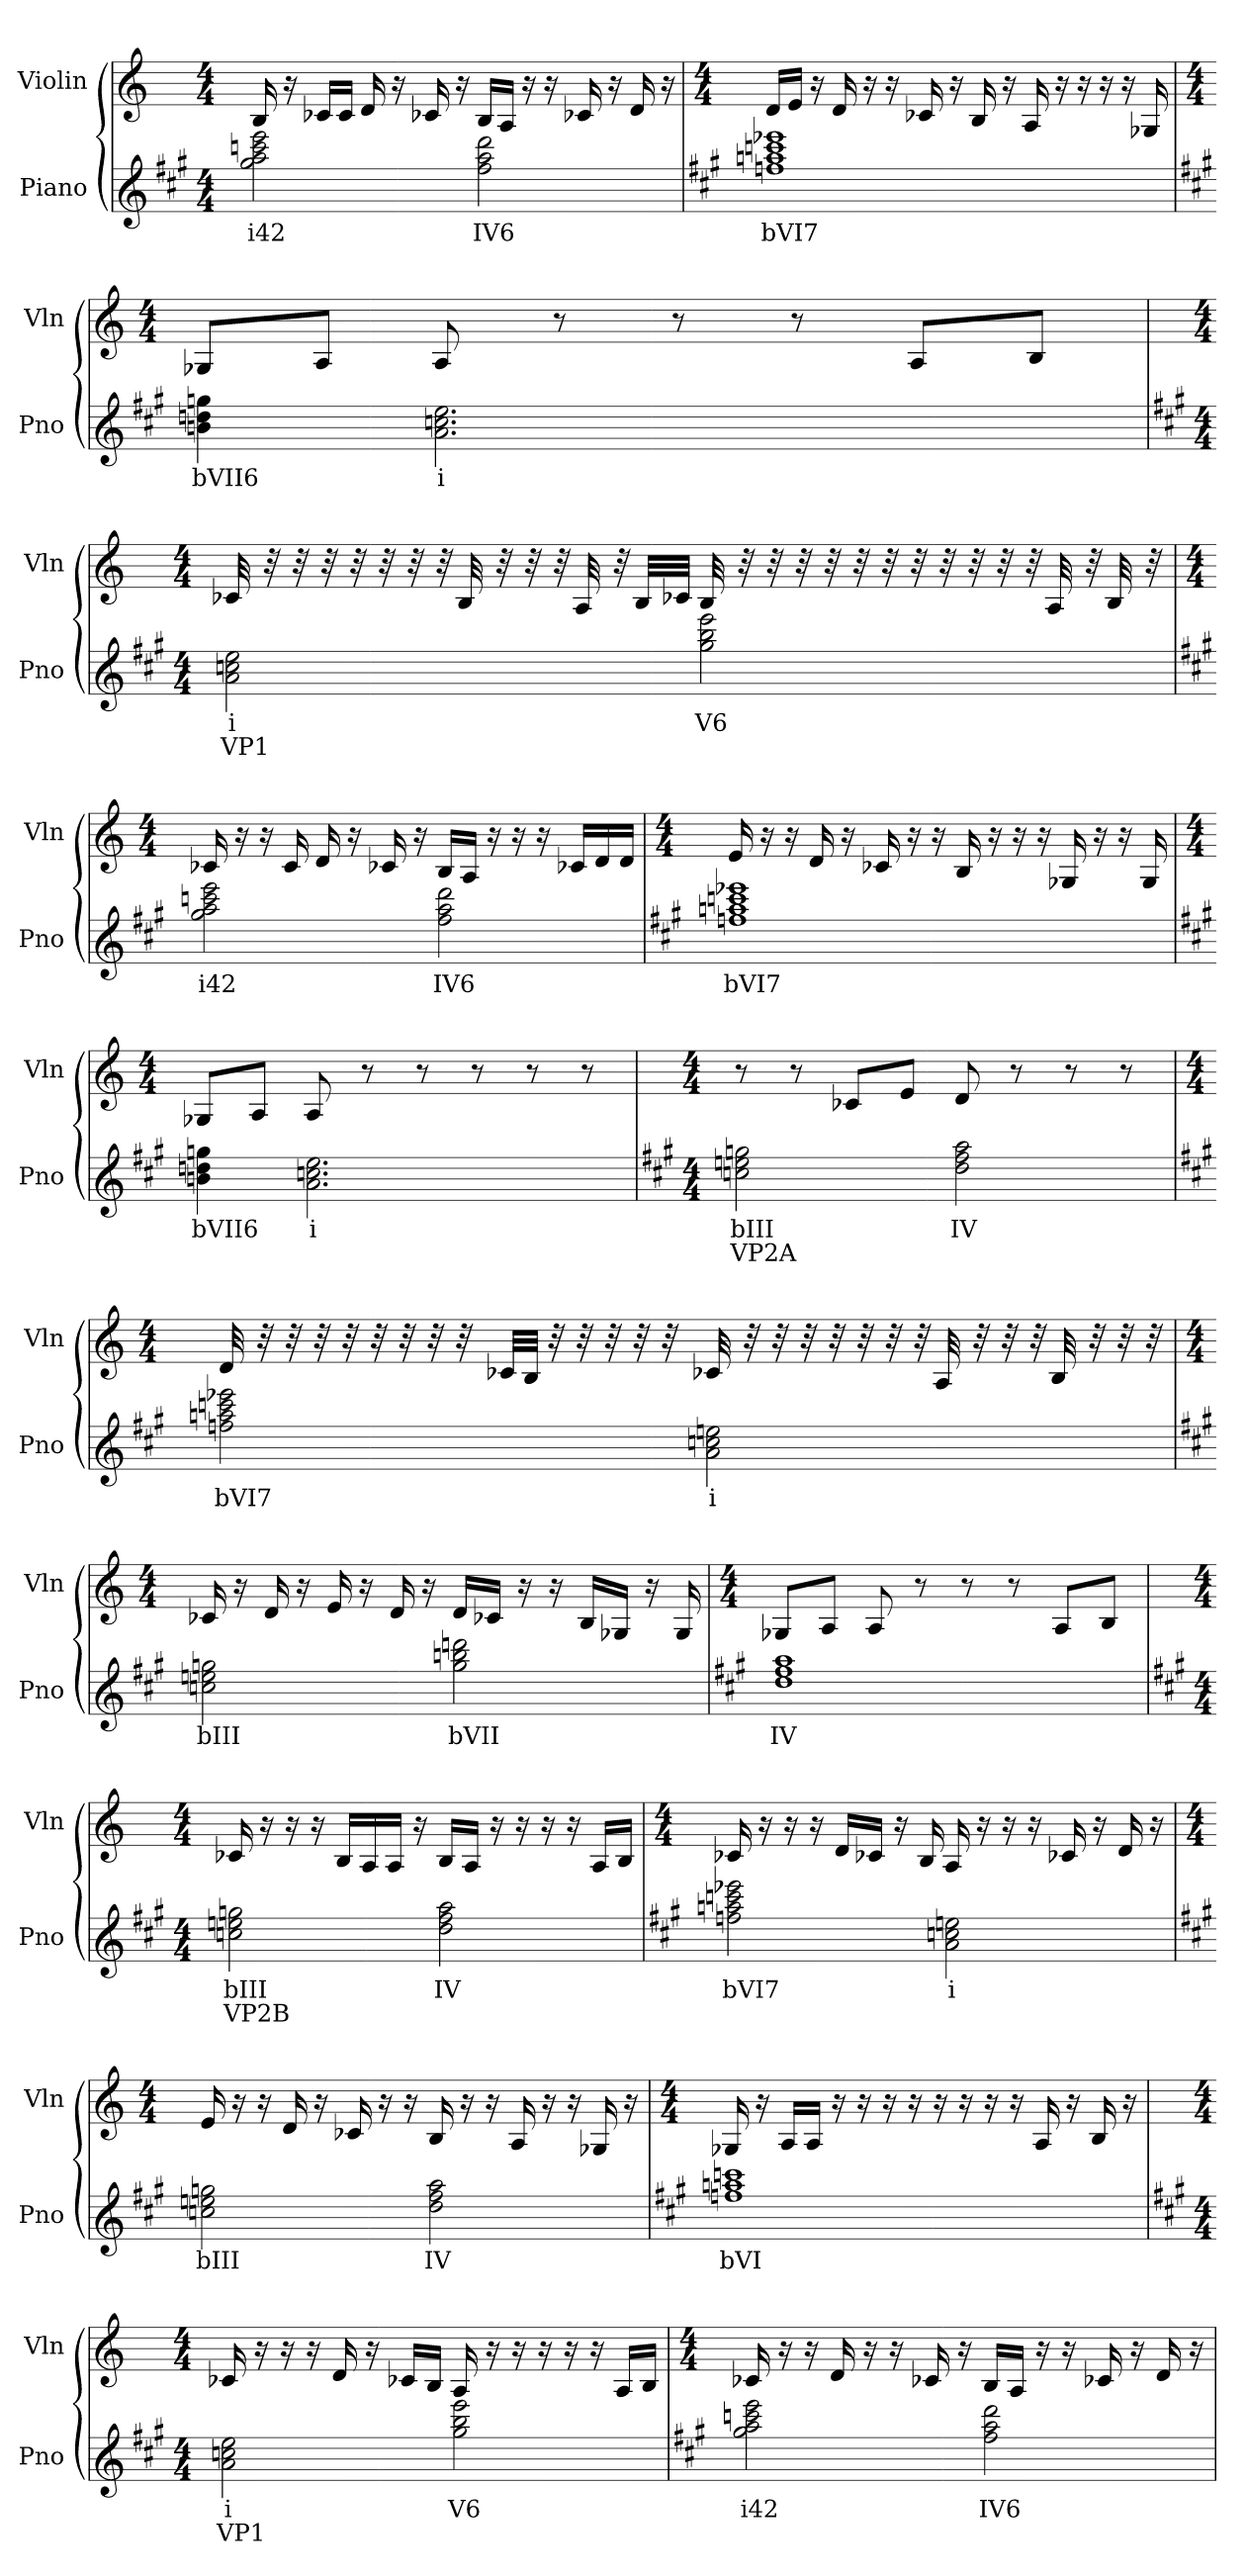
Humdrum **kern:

**kern	**text	**text	**kern
*part2	*part2	*part2	*part1
*staff2	*staff2	*staff2	*staff1
*I"Piano	*	*	*I"Violin
*I'Pno	*	*	*I'Vln
*k[f#c#g#]	*	*	*
*A:	*	*	*
*M4/4	*	*	*M4/4
=	=	=	=
2gg# 2aa 2cccn 2eee	i42	.	16B
.	.	.	16r
.	.	.	16c-XLL
.	.	.	16c-JJ
.	.	.	16d
.	.	.	16r
.	.	.	16c-X
.	.	.	16r
2ff# 2aa 2ddd	IV6	.	16BLL
.	.	.	16AJJ
.	.	.	16r
.	.	.	16r
.	.	.	16c-X
.	.	.	16r
.	.	.	16d
.	.	.	16r
=	=	=	=
*k[f#c#g#]	*	*	*
*A:	*	*	*
*	*	*	*M4/4
1ffn 1aan 1cccn 1eee-X	bVI7	.	16dLL
.	.	.	16eJJ
.	.	.	16r
.	.	.	16d
.	.	.	16r
.	.	.	16r
.	.	.	16c-X
.	.	.	16r
.	.	.	16B
.	.	.	16r
.	.	.	16A
.	.	.	16r
.	.	.	16r
.	.	.	16r
.	.	.	16r
.	.	.	16G-X
=	=	=	=
*k[f#c#g#]	*	*	*
*A:	*	*	*
*	*	*	*M4/4
4bn 4ddn 4ggn	bVII6	.	8G-XL
.	.	.	8AJ
2.a 2.ccn 2.ee	i	.	8A
.	.	.	8r
.	.	.	8r
.	.	.	8r
.	.	.	8AL
.	.	.	8BJ
=	=	=	=
*k[f#c#g#]	*	*	*
*A:	*	*	*
*M4/4	*	*	*M4/4
2a 2ccn 2ee	i	VP1	32c-X
.	.	.	32r
.	.	.	32r
.	.	.	32r
.	.	.	32r
.	.	.	32r
.	.	.	32r
.	.	.	32r
.	.	.	32B
.	.	.	32r
.	.	.	32r
.	.	.	32r
.	.	.	32A
.	.	.	32r
.	.	.	32BLLL
.	.	.	32c-XJJJ
2gg# 2bb 2eee	V6	.	32B
.	.	.	32r
.	.	.	32r
.	.	.	32r
.	.	.	32r
.	.	.	32r
.	.	.	32r
.	.	.	32r
.	.	.	32r
.	.	.	32r
.	.	.	32r
.	.	.	32r
.	.	.	32A
.	.	.	32r
.	.	.	32B
.	.	.	32r
=	=	=	=
*k[f#c#g#]	*	*	*
*A:	*	*	*
*	*	*	*M4/4
2gg# 2aa 2cccn 2eee	i42	.	16c-X
.	.	.	16r
.	.	.	16r
.	.	.	16c-
.	.	.	16d
.	.	.	16r
.	.	.	16c-X
.	.	.	16r
2ff# 2aa 2ddd	IV6	.	16BLL
.	.	.	16AJJ
.	.	.	16r
.	.	.	16r
.	.	.	16r
.	.	.	16c-XLL
.	.	.	16d
.	.	.	16dJJ
=	=	=	=
*k[f#c#g#]	*	*	*
*A:	*	*	*
*	*	*	*M4/4
1ffn 1aan 1cccn 1eee-X	bVI7	.	16e
.	.	.	16r
.	.	.	16r
.	.	.	16d
.	.	.	16r
.	.	.	16c-X
.	.	.	16r
.	.	.	16r
.	.	.	16B
.	.	.	16r
.	.	.	16r
.	.	.	16r
.	.	.	16G-X
.	.	.	16r
.	.	.	16r
.	.	.	16G-
=	=	=	=
*k[f#c#g#]	*	*	*
*A:	*	*	*
*	*	*	*M4/4
4bn 4ddn 4ggn	bVII6	.	8G-XL
.	.	.	8AJ
2.a 2.ccn 2.ee	i	.	8A
.	.	.	8r
.	.	.	8r
.	.	.	8r
.	.	.	8r
.	.	.	8r
=	=	=	=
*k[f#c#g#]	*	*	*
*A:	*	*	*
*M4/4	*	*	*M4/4
2ccn 2een 2ggn	bIII	VP2A	8r
.	.	.	8r
.	.	.	8c-XL
.	.	.	8eJ
2dd 2ff# 2aa	IV	.	8d
.	.	.	8r
.	.	.	8r
.	.	.	8r
=	=	=	=
*k[f#c#g#]	*	*	*
*A:	*	*	*
*	*	*	*M4/4
2ffn 2aan 2cccn 2eee-X	bVI7	.	32d
.	.	.	32r
.	.	.	32r
.	.	.	32r
.	.	.	32r
.	.	.	32r
.	.	.	32r
.	.	.	32r
.	.	.	32r
.	.	.	32c-XLLL
.	.	.	32BJJJ
.	.	.	32r
.	.	.	32r
.	.	.	32r
.	.	.	32r
.	.	.	32r
2a 2ccn 2een	i	.	32c-X
.	.	.	32r
.	.	.	32r
.	.	.	32r
.	.	.	32r
.	.	.	32r
.	.	.	32r
.	.	.	32r
.	.	.	32A
.	.	.	32r
.	.	.	32r
.	.	.	32r
.	.	.	32B
.	.	.	32r
.	.	.	32r
.	.	.	32r
=	=	=	=
*k[f#c#g#]	*	*	*
*A:	*	*	*
*	*	*	*M4/4
2ccn 2een 2ggn	bIII	.	16c-X
.	.	.	16r
.	.	.	16d
.	.	.	16r
.	.	.	16e
.	.	.	16r
.	.	.	16d
.	.	.	16r
2gg 2bbn 2dddn	bVII	.	16dLL
.	.	.	16c-XJJ
.	.	.	16r
.	.	.	16r
.	.	.	16BLL
.	.	.	16G-XJJ
.	.	.	16r
.	.	.	16G-
=	=	=	=
*k[f#c#g#]	*	*	*
*A:	*	*	*
*	*	*	*M4/4
1dd 1ff# 1aa	IV	.	8G-XL
.	.	.	8AJ
.	.	.	8A
.	.	.	8r
.	.	.	8r
.	.	.	8r
.	.	.	8AL
.	.	.	8BJ
=	=	=	=
*k[f#c#g#]	*	*	*
*A:	*	*	*
*M4/4	*	*	*M4/4
2ccn 2een 2ggn	bIII	VP2B	16c-X
.	.	.	16r
.	.	.	16r
.	.	.	16r
.	.	.	16BLL
.	.	.	16A
.	.	.	16AJJ
.	.	.	16r
2dd 2ff# 2aa	IV	.	16BLL
.	.	.	16AJJ
.	.	.	16r
.	.	.	16r
.	.	.	16r
.	.	.	16r
.	.	.	16ALL
.	.	.	16BJJ
=	=	=	=
*k[f#c#g#]	*	*	*
*A:	*	*	*
*	*	*	*M4/4
2ffn 2aan 2cccn 2eee-X	bVI7	.	16c-X
.	.	.	16r
.	.	.	16r
.	.	.	16r
.	.	.	16dLL
.	.	.	16c-XJJ
.	.	.	16r
.	.	.	16B
2a 2ccn 2een	i	.	16A
.	.	.	16r
.	.	.	16r
.	.	.	16r
.	.	.	16c-X
.	.	.	16r
.	.	.	16d
.	.	.	16r
=	=	=	=
*k[f#c#g#]	*	*	*
*A:	*	*	*
*	*	*	*M4/4
2ccn 2een 2ggn	bIII	.	16e
.	.	.	16r
.	.	.	16r
.	.	.	16d
.	.	.	16r
.	.	.	16c-X
.	.	.	16r
.	.	.	16r
2dd 2ff# 2aa	IV	.	16B
.	.	.	16r
.	.	.	16r
.	.	.	16A
.	.	.	16r
.	.	.	16r
.	.	.	16G-X
.	.	.	16r
=	=	=	=
*k[f#c#g#]	*	*	*
*A:	*	*	*
*	*	*	*M4/4
1ffn 1aan 1cccn	bVI	.	16G-X
.	.	.	16r
.	.	.	16ALL
.	.	.	16AJJ
.	.	.	16r
.	.	.	16r
.	.	.	16r
.	.	.	16r
.	.	.	16r
.	.	.	16r
.	.	.	16r
.	.	.	16r
.	.	.	16A
.	.	.	16r
.	.	.	16B
.	.	.	16r
=	=	=	=
*k[f#c#g#]	*	*	*
*A:	*	*	*
*M4/4	*	*	*M4/4
2a 2ccn 2ee	i	VP1	16c-X
.	.	.	16r
.	.	.	16r
.	.	.	16r
.	.	.	16d
.	.	.	16r
.	.	.	16c-XLL
.	.	.	16BJJ
2gg# 2bb 2eee	V6	.	16A
.	.	.	16r
.	.	.	16r
.	.	.	16r
.	.	.	16r
.	.	.	16r
.	.	.	16ALL
.	.	.	16BJJ
=	=	=	=
*k[f#c#g#]	*	*	*
*A:	*	*	*
*	*	*	*M4/4
2gg# 2aa 2cccn 2eee	i42	.	16c-X
.	.	.	16r
.	.	.	16r
.	.	.	16d
.	.	.	16r
.	.	.	16r
.	.	.	16c-X
.	.	.	16r
2ff# 2aa 2ddd	IV6	.	16BLL
.	.	.	16AJJ
.	.	.	16r
.	.	.	16r
.	.	.	16c-X
.	.	.	16r
.	.	.	16d
.	.	.	16r
=	=	=	=
*-	*-	*-	*-
